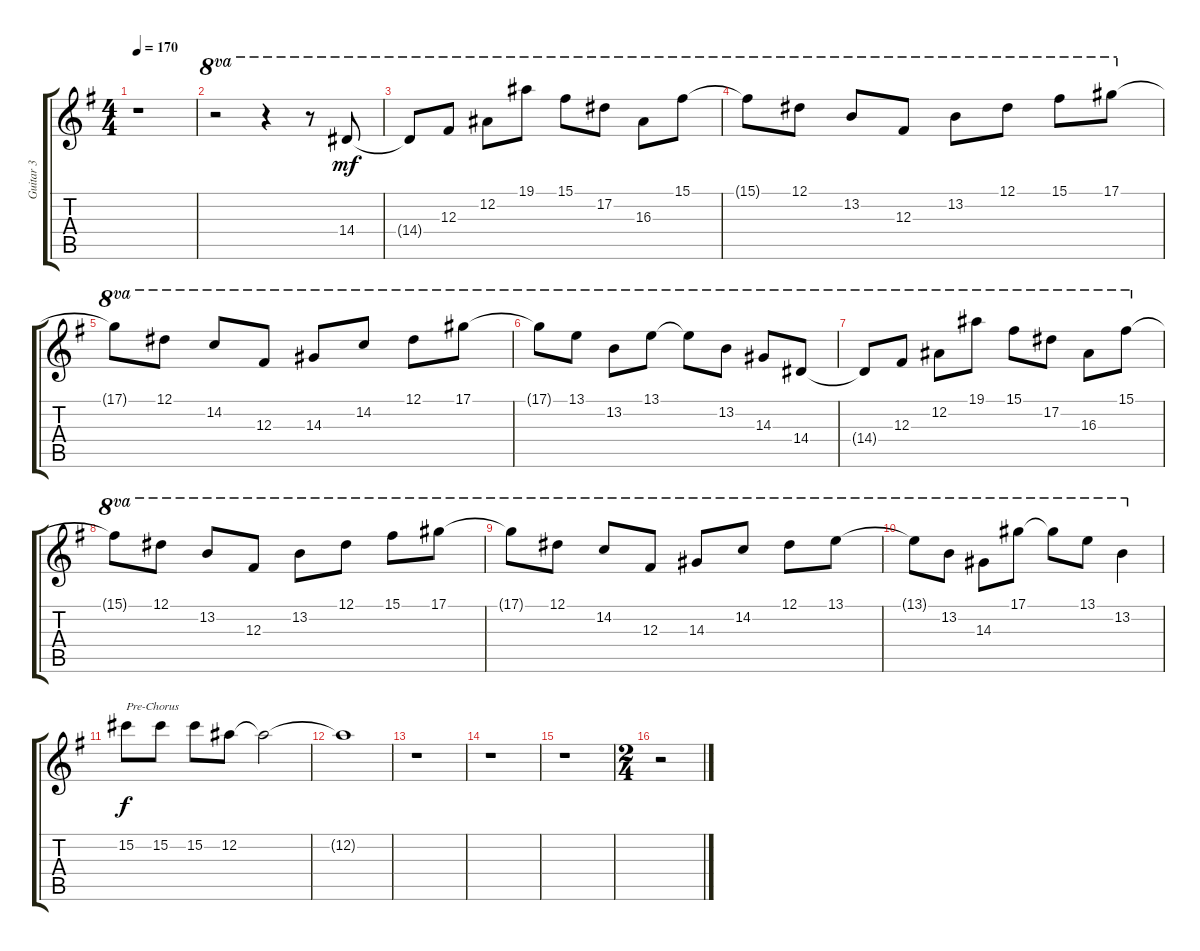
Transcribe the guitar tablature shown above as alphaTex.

\track ("Guitar 3" "Guitar 3") {instrument distortionguitar}
\staff {score tabs}
\tuning (Eb4 Bb3 Gb3 Db3 Ab2 Eb2) {hide}
\ts (4 4)
\tempo 170
\clef g2
\ks g
r.1{dy f} |
r.2{ot 8va} r.4{ot 8va} r.8{ot 8va} 14.4.8{ot 8va dy mf} |
14.4{t}.8{ot 8va} 12.3.8{ot 8va} 12.2.8{ot 8va} 19.1.8{ot 8va} 15.1.8{ot 8va} 17.2.8{ot 8va} 16.3.8{ot 8va} 15.1.8{ot 8va} |
15.1{t}.8{ot 8va} 12.1.8{ot 8va} 13.2.8{ot 8va} 12.3.8{ot 8va} 13.2.8{ot 8va} 12.1.8{ot 8va} 15.1.8{ot 8va} 17.1.8{ot 8va} |
17.1{t}.8{ot 8va} 12.1.8{ot 8va} 14.2.8{ot 8va} 12.3.8{ot 8va} 14.3.8{ot 8va} 14.2.8{ot 8va} 12.1.8{ot 8va} 17.1.8{ot 8va} |
17.1{t}.8{ot 8va} 13.1.8{ot 8va} 13.2.8{ot 8va} 13.1.8{ot 8va} 13.1{t}.8{ot 8va} 13.2.8{ot 8va} 14.3.8{ot 8va} 14.4.8{ot 8va} |
14.4{t}.8{ot 8va} 12.3.8{ot 8va} 12.2.8{ot 8va} 19.1.8{ot 8va} 15.1.8{ot 8va} 17.2.8{ot 8va} 16.3.8{ot 8va} 15.1.8{ot 8va} |
15.1{t}.8{ot 8va} 12.1.8{ot 8va} 13.2.8{ot 8va} 12.3.8{ot 8va} 13.2.8{ot 8va} 12.1.8{ot 8va} 15.1.8{ot 8va} 17.1.8{ot 8va} |
17.1{t}.8{ot 8va} 12.1.8{ot 8va} 14.2.8{ot 8va} 12.3.8{ot 8va} 14.3.8{ot 8va} 14.2.8{ot 8va} 12.1.8{ot 8va} 13.1.8{ot 8va} |
13.1{t}.8{ot 8va} 13.2.8{ot 8va} 14.3.8{ot 8va} 17.1.8{ot 8va} 17.1{t}.8{ot 8va} 13.1.8{ot 8va} 13.2.4{ot 8va} |
15.2.8{txt "Pre-Chorus" dy f} 15.2.8 15.2.8 12.2.8 12.2{t}.2 |
12.2{t}.1 |
r.1 |
r.1 |
r.1 |
\ts (2 4)
r.2
